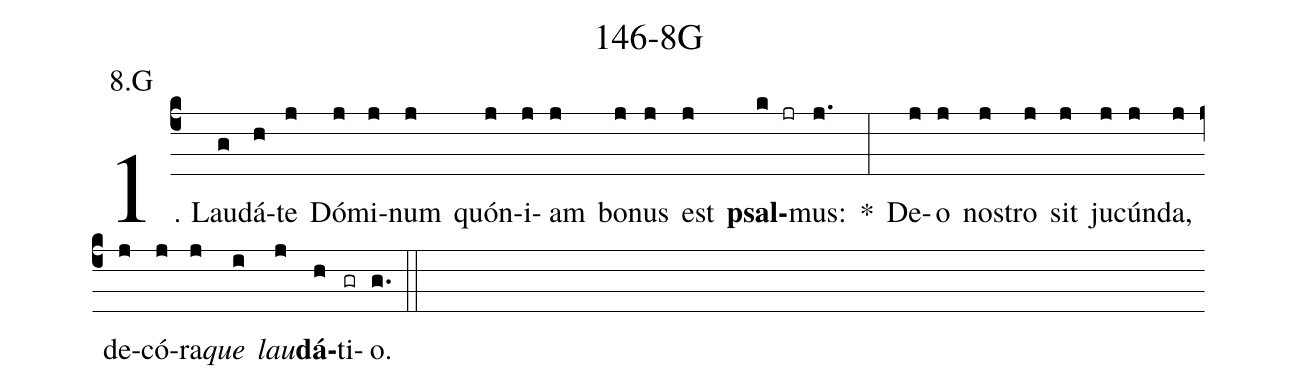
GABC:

name: 146-8G;
annotation: 8.G;
%%
(c4)1. Lau(g)dá(h)te(j) Dó(j)mi(j)num(j) quón(j)i(j)am(j) bo(j)nus(j) est(j) <b>psal</b>(k jr)mus:(j.) *(:) De(j)o(j) nos(j)tro(j) sit(j) ju(j)cún(j)da,(j) de(j)có(j)ra(j)<i>que</i>(i) <i>lau</i>(j)<b>dá</b>(h)ti(gr)o.(g.) (::)
